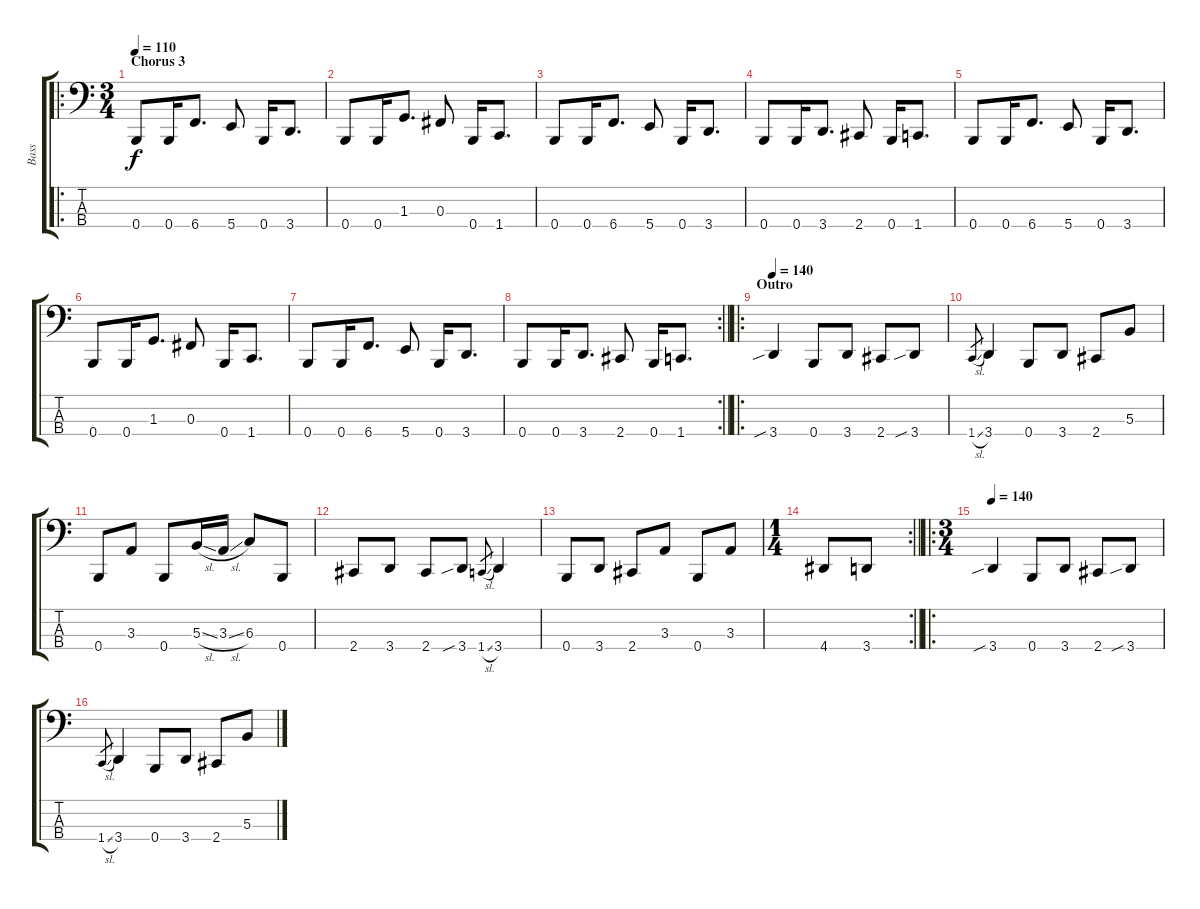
\track ("Bass" "Bass") {instrument electricbassfinger}
\staff {score tabs}
\tuning (E2 B1 Gb1 B0) {hide}
\ro
\ts (3 4)
\section ("" "Chorus 3")
\tempo 110
\clef f4
\ks c
0.4.8{dy f} 0.4.16 6.4.8{d} 5.4.8 0.4.16 3.4.8{d} |
0.4.8 0.4.16 1.3.8{d} 0.3.8 0.4.16 1.4.8{d} |
0.4.8 0.4.16 6.4.8{d} 5.4.8 0.4.16 3.4.8{d} |
0.4.8 0.4.16 3.4.8{d} 2.4.8 0.4.16 1.4.8{d} |
0.4.8 0.4.16 6.4.8{d} 5.4.8 0.4.16 3.4.8{d} |
0.4.8 0.4.16 1.3.8{d} 0.3.8 0.4.16 1.4.8{d} |
0.4.8 0.4.16 6.4.8{d} 5.4.8 0.4.16 3.4.8{d} |
\rc 2
\barLineRight lightlight
0.4.8 0.4.16 3.4.8{d} 2.4.8 0.4.16 1.4.8{d} |
\ro
\section ("" "Outro")
\tempo 140
3.4{sib}.4 0.4.8 3.4.8 2.4.8 3.4{sib}.8 |
1.4{sl}.8{gr} 3.4.4 0.4.8 3.4.8 2.4.8 5.3.8 |
0.4.8 3.3.8 0.4.8 5.3{sl}.16 3.3{sl}.16 6.3.8 0.4.8 |
2.4.8 3.4.8 2.4.8 3.4{sib}.8 1.4{sl}.8{gr} 3.4.4 |
0.4.8 3.4.8 2.4.8 3.3.8 0.4.8 3.3.8 |
\rc 2
\ts (1 4)
\barLineRight lightlight
4.4.8 3.4.8 |
\ro
\ts (3 4)
\tempo 140
3.4{sib}.4 0.4.8 3.4.8 2.4.8 3.4{sib}.8 |
1.4{sl}.8{gr} 3.4.4 0.4.8 3.4.8 2.4.8 5.3.8
